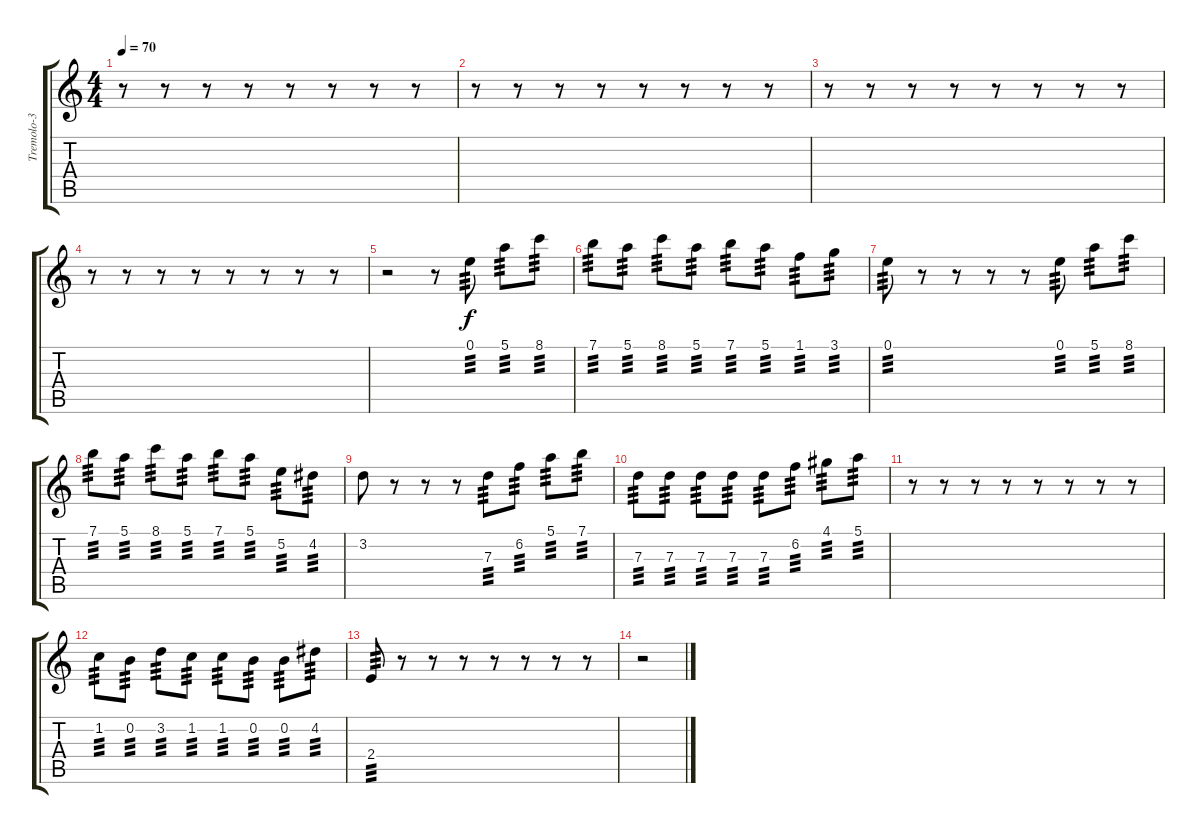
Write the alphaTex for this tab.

\track ("Tremolo-3 (for more Sound)" "Tremolo-3 ") {instrument acousticguitarnylon}
\staff {score tabs}
\tuning (E4 B3 G3 D3 A2 E2) {hide}
\ts (4 4)
\tempo 70
\clef g2
\ks c
r.8{dy f} r.8 r.8 r.8 r.8 r.8 r.8 r.8 |
r.8 r.8 r.8 r.8 r.8 r.8 r.8 r.8 |
r.8 r.8 r.8 r.8 r.8 r.8 r.8 r.8 |
r.8 r.8 r.8 r.8 r.8 r.8 r.8 r.8 |
r.2 r.8 0.1.8{tp 3} 5.1.8{tp 3} 8.1.8{tp 3} |
7.1.8{tp 3} 5.1.8{tp 3} 8.1.8{tp 3} 5.1.8{tp 3} 7.1.8{tp 3} 5.1.8{tp 3} 1.1.8{tp 3} 3.1.8{tp 3} |
0.1.8{tp 3} r.8 r.8 r.8 r.8 0.1.8{tp 3} 5.1.8{tp 3} 8.1.8{tp 3} |
7.1.8{tp 3} 5.1.8{tp 3} 8.1.8{tp 3} 5.1.8{tp 3} 7.1.8{tp 3} 5.1.8{tp 3} 5.2.8{tp 3} 4.2.8{tp 3} |
3.2.8 r.8 r.8 r.8 7.3.8{tp 3} 6.2.8{tp 3} 5.1.8{tp 3} 7.1.8{tp 3} |
7.3.8{tp 3} 7.3.8{tp 3} 7.3.8{tp 3} 7.3.8{tp 3} 7.3.8{tp 3} 6.2.8{tp 3} 4.1.8{tp 3} 5.1.8{tp 3} |
r.8 r.8 r.8 r.8 r.8 r.8 r.8 r.8 |
1.2.8{tp 3} 0.2.8{tp 3} 3.2.8{tp 3} 1.2.8{tp 3} 1.2.8{tp 3} 0.2.8{tp 3} 0.2.8{tp 3} 4.2.8{tp 3} |
2.4.8{tp 3} r.8 r.8 r.8 r.8 r.8 r.8 r.8 |
r.2
